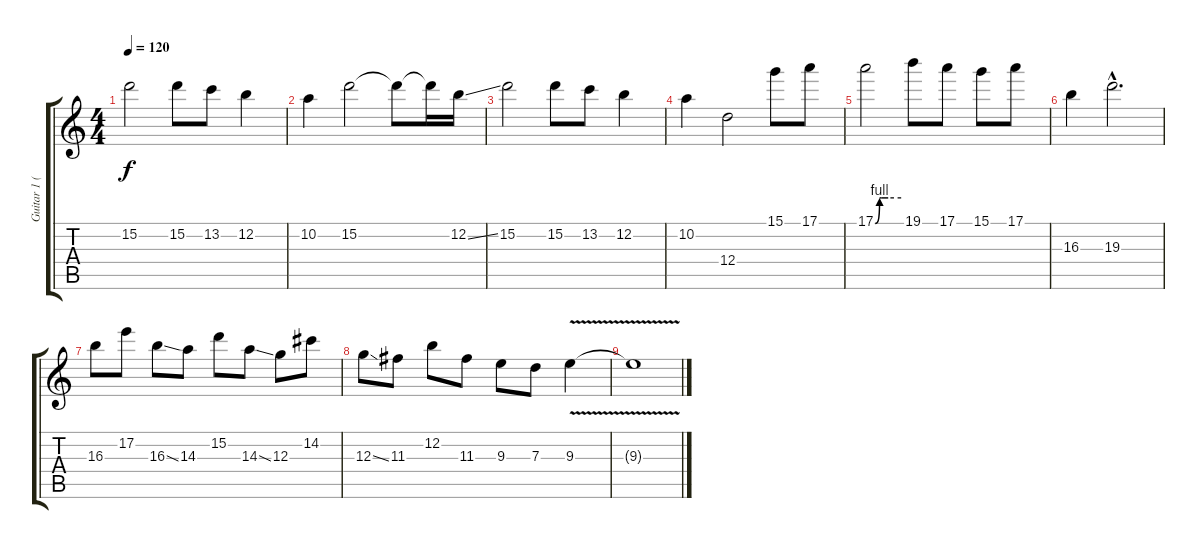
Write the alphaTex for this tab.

\track ("Guitar 1 (solo)" "Guitar 1 (") {instrument distortionguitar}
\staff {score tabs}
\tuning (E4 B3 G3 D3 A2 E2) {hide}
\ts (4 4)
\tempo 120
\clef g2
\ks c
15.2.2{dy f} 15.2.8 13.2.8 12.2.4 |
10.2.4 15.2.2 15.2{t}.8 15.2{t}.16 12.2{ss}.16 |
15.2.2 15.2.8 13.2.8 12.2.4 |
10.2.4 12.4.2 15.1.8 17.1.8 |
17.1{be (custom 0 0 10 4 15 4 30 4 60 4)}.2 19.1.8 17.1.8 15.1.8 17.1.8 |
16.3.4 19.3{hac}.2{d} |
16.3.8 17.2.8 16.3{ss}.8 14.3.8 15.2.8 14.3{ss}.8 12.3.8 14.2.8 |
12.3{ss}.8 11.3.8 12.2.8 11.3.8 9.3.8 7.3.8 9.3{v}.4 |
9.3{t}.1
